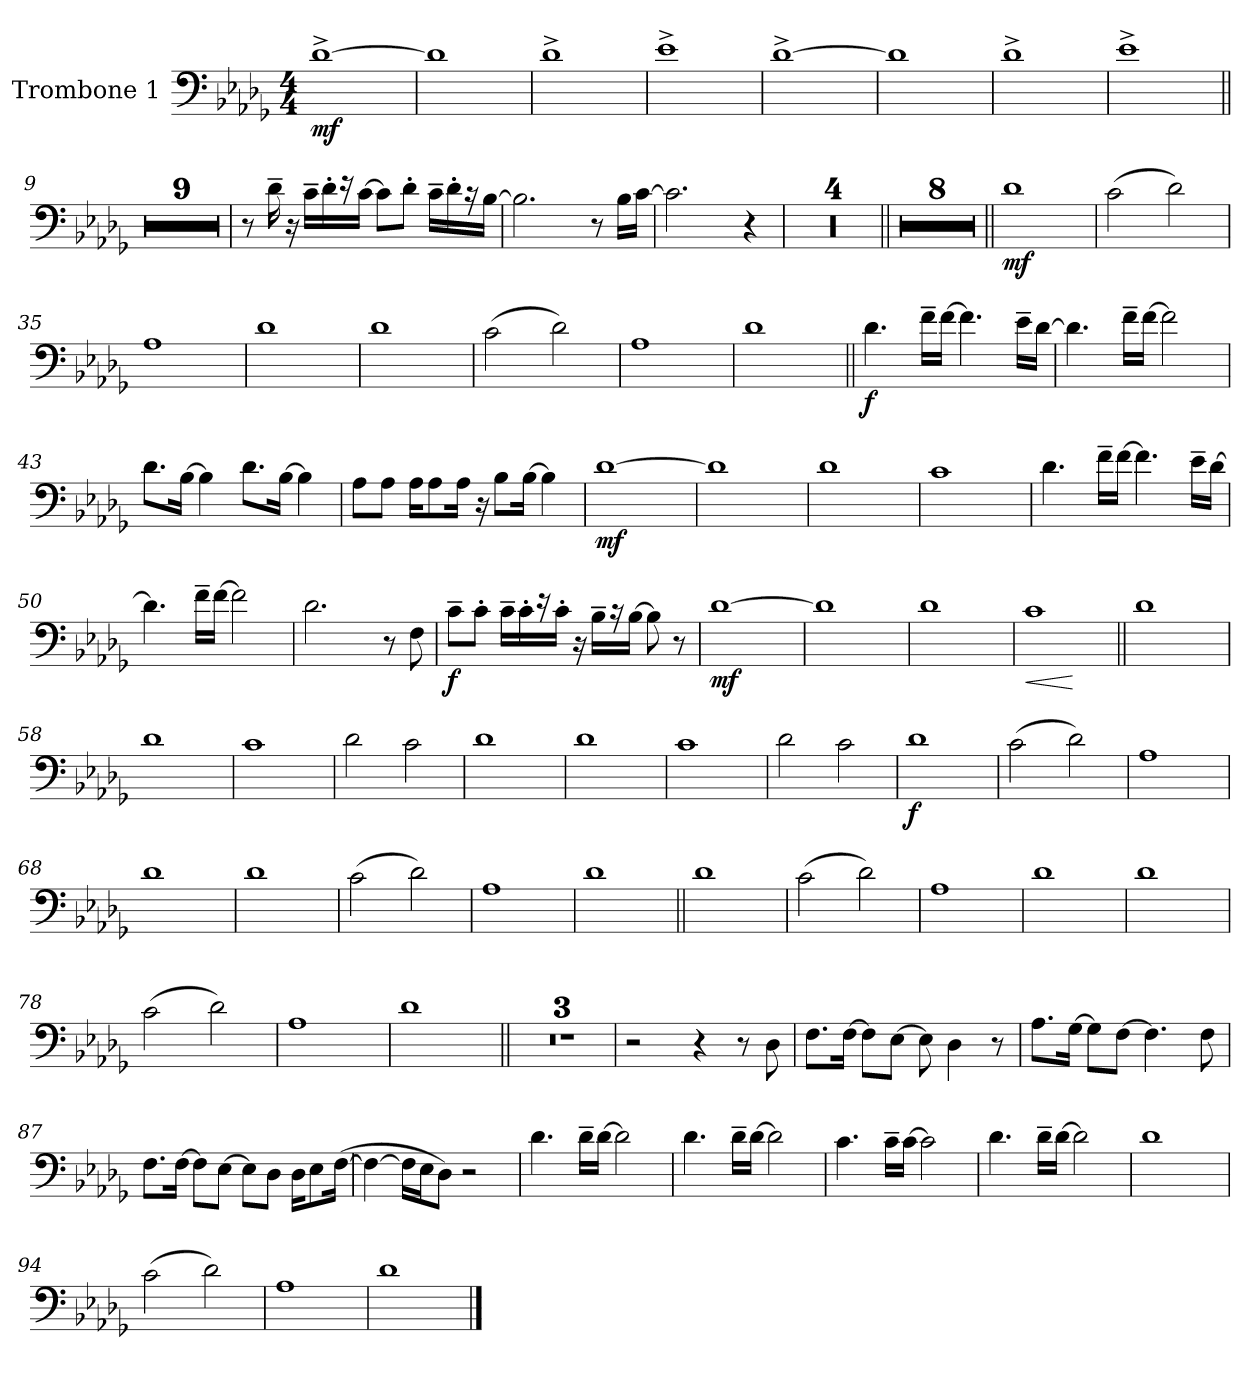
**kern	**dynam
*part1	*part1
*staff1	*staff1
*I"Trombone 1	*
!!LO:PB:g=z
*clefF4	*
*k[b-e-a-d-g-]	*
*b-:	*
*M4/4	*
*MM90	*
=1	=1
!	!LO:DY:b
[1d-^>\	mf
=2	=2
1d-\]	.
=3	=3
1d-^>\	.
=4	=4
1e-^>\	.
=5	=5
[1d-^>\	.
=6	=6
1d-\]	.
=7	=7
1d-^>\	.
=8	=8
1e-^>\	.
!!LO:LB:g=z
=9||	=9||
1r	.
=10	=10
1r	.
=11	=11
1r	.
=12	=12
1r	.
=13	=13
1r	.
=14	=14
1r	.
=15	=15
1r	.
=16	=16
1r	.
=17	=17
1r	.
=18	=18
8r	.
16d-~>\	.
16r	.
16c~>\LL	.
16d-'>\	.
16r	.
[16c\JJ	.
8c\L]	.
8d-'>\J	.
16c~>\LL	.
16d-'>\	.
16r	.
[16B-\JJ	.
=19	=19
2.B-\]	.
8r	.
16B-\LL	.
[16c\JJ	.
=20	=20
2.c\]	.
4r	.
!!LO:LB:g=z
=21	=21
1r	.
=22	=22
1r	.
=23	=23
1r	.
=24	=24
1r	.
=25||	=25||
1r	.
=26	=26
1r	.
=27	=27
1r	.
=28	=28
1r	.
=29	=29
1r	.
=30	=30
1r	.
=31	=31
1r	.
=32	=32
1r	.
=33||	=33||
!	!LO:DY:b
1d-\	mf
=34	=34
(2c\	.
2d-\)	.
=35	=35
1A-\	.
=36	=36
1d-\	.
!!LO:LB:g=z
=37	=37
1d-\	.
=38	=38
(2c\	.
2d-\)	.
=39	=39
1A-\	.
=40	=40
1d-\	.
=41||	=41||
!	!LO:DY:b
4.d-\	f
16f~>\LL	.
[16f\JJ	.
4.f\]	.
16e-~>\LL	.
[16d-\JJ	.
=42	=42
4.d-\]	.
16f~>\LL	.
[16f\JJ	.
2f\]	.
!!LO:LB:g=z
=43	=43
8.d-\L	.
[16B-\Jk	.
4B-\]	.
8.d-\L	.
[16B-\Jk	.
4B-\]	.
=44	=44
8A-\L	.
8A-\J	.
16A-\KL	.
8A-\	.
16A-\Jk	.
16r	.
8B-\L	.
[16B-\Jk	.
4B-\]	.
=45	=45
!	!LO:DY:b
[1d-\	mf
=46	=46
1d-\]	.
=47	=47
1d-\	.
=48	=48
1c\	.
!!LO:LB:g=z
=49	=49
4.d-\	.
16f~>\LL	.
[16f\JJ	.
4.f\]	.
16e-~>\LL	.
[16d-\JJ	.
=50	=50
4.d-\]	.
16f~>\LL	.
[16f\JJ	.
2f\]	.
=51	=51
2.d-\	.
8r	.
8F\	.
=52	=52
!	!LO:DY:b
8c~>\L	f
8c'>\J	.
16c~>\LL	.
16c'>\	.
16r	.
16c'>\JJ	.
16r	.
16B-~>\LL	.
16r	.
[16B-\JJ	.
8B-\]	.
8r	.
=53	=53
!	!LO:DY:b
[1d-\	mf
!!LO:LB:g=z
=54	=54
1d-\]	.
=55	=55
1d-\	.
=56	=56
!	!LO:HP:b
1c\	<
.	[
=57||	=57||
1d-\	.
=58	=58
1d-\	.
=59	=59
1c\	.
=60	=60
2d-\	.
2c\	.
=61	=61
1d-\	.
!!LO:LB:g=z
=62	=62
1d-\	.
=63	=63
1c\	.
=64	=64
2d-\	.
2c\	.
=65	=65
!	!LO:DY:b
1d-\	f
=66	=66
(2c\	.
2d-\)	.
=67	=67
1A-\	.
!!LO:PB:g=z
=68	=68
1d-\	.
=69	=69
1d-\	.
=70	=70
(2c\	.
2d-\)	.
=71	=71
1A-\	.
=72	=72
1d-\	.
=73||	=73||
1d-\	.
!!LO:LB:g=z
=74	=74
(2c\	.
2d-\)	.
=75	=75
1A-\	.
=76	=76
1d-\	.
=77	=77
1d-\	.
=78	=78
(2c\	.
2d-\)	.
=79	=79
1A-\	.
=80	=80
1d-\	.
!!LO:LB:g=z
=81||	=81||
1r	.
=82	=82
1r	.
=83	=83
1r	.
=84	=84
2r	.
4r	.
8r	.
8D-\	.
=85	=85
8.F\L	.
[16F\Jk	.
8F\L]	.
[8E-\J	.
8E-\]	.
4D-\	.
8r	.
=86	=86
8.A-\L	.
[16G-\Jk	.
8G-\L]	.
[8F\J	.
4.F\]	.
8F\	.
!!LO:LB:g=z
=87	=87
8.F\L	.
[16F\Jk	.
8F\L]	.
[8E-\J	.
8E-\L]	.
8D-\J	.
16D-\KL	.
8E-\	.
([16F\Jk	.
=88	=88
4F\_	.
16F\LL]	.
16E-\J	.
8D-\J)	.
2r	.
=89	=89
4.d-\	.
16d-~>\LL	.
[16d-\JJ	.
2d-\]	.
=90	=90
4.d-\	.
16d-~>\LL	.
[16d-\JJ	.
2d-\]	.
!!LO:LB:g=z
=91	=91
4.c\	.
16c~>\LL	.
[16c\JJ	.
2c\]	.
=92	=92
4.d-\	.
16d-~>\LL	.
[16d-\JJ	.
2d-\]	.
=93	=93
1d-\	.
=94	=94
(2c\	.
2d-\)	.
=95	=95
1A-\	.
=96	=96
1d-\	.
==	==
*-	*-
